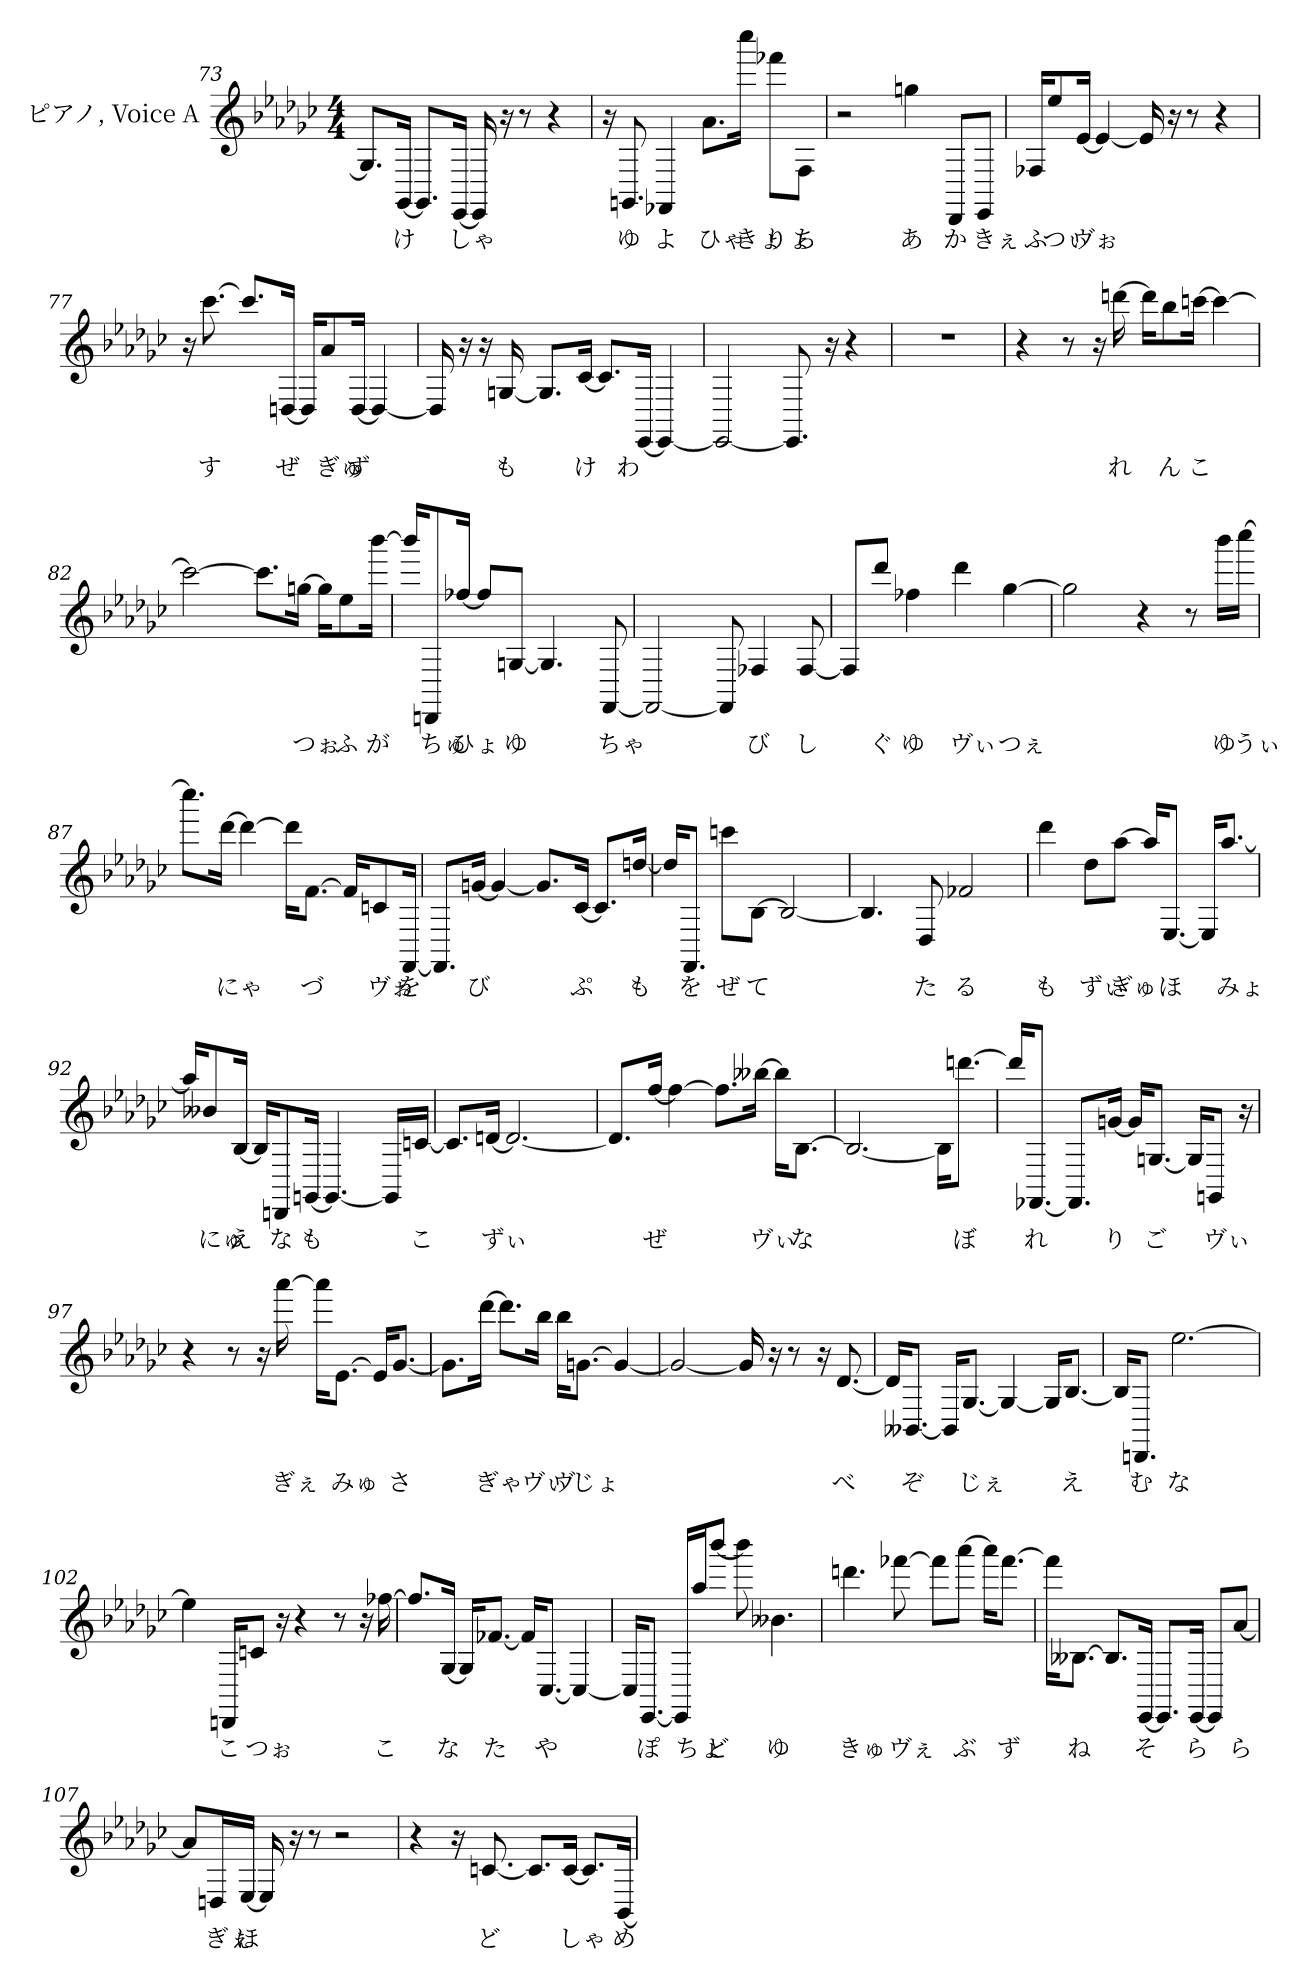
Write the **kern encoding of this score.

**kern	**text
*part1	*part1
*staff1	*staff1
*I"ピアノ, Voice A	*
*clefG2	*
*k[b-e-a-d-g-c-]	*
*M4/4	*
=73	=73
8.G/L]	.
!	!LO:LY:b
[16GG-/Jk	け
8.GG-/L]	.
!	!LO:LY:b
[16EE-/Jk	しゃ
16EE-/]	.
16r	.
8r	.
4r	.
=74	=74
16r	.
!	!LO:LY:b
8.GGn/	ゆ
!	!LO:LY:b
4FF-X/	よ
!	!LO:LY:b
8.a-\L	ひゃ
!	!LO:LY:b
16cccc-\Jk	きょ
!	!LO:LY:b
8fff-X\L	りょ
!	!LO:LY:b
8F\J	ち
!!LO:LB:g=z
=75	=75
2r	.
!	!LO:LY:b
4ggn\	あ
!	!LO:LY:b
8DD-/L	か
!	!LO:LY:b
8EE-/J	きぇ
=76	=76
!	!LO:LY:b
16F-X/KL	ふ
!	!LO:LY:b
8ee-/	つぃ
!	!LO:LY:b
[16e-/Jk	ヴぉ
4e-/_	.
16e-/]	.
16r	.
8r	.
4r	.
=77	=77
16r	.
!	!LO:LY:b
[8.ccc-\	す
8.ccc-/L]	.
!	!LO:LY:b
[16Dn/Jk	ぜ
16D/KL]	.
!	!LO:LY:b
8a-/	ぎゅ
!	!LO:LY:b
[16D/Jk	ず
4D/_	.
=78	=78
16D/]	.
16r	.
16r	.
!	!LO:LY:b
[16Gn/	も
8.G/L]	.
!	!LO:LY:b
[16c-/Jk	け
8.c-/L]	.
!	!LO:LY:b
[16EE-/Jk	わ
4EE-/_	.
!!LO:LB:g=z
=79	=79
2EE-/_	.
8.EE-/]	.
16r	.
4r	.
=80	=80
1r	.
=81	=81
4r	.
8r	.
16r	.
!	!LO:LY:b
[16dddn\	れ
16ddd\KL]	.
!	!LO:LY:b
8bb-\	ん
!	!LO:LY:b
[16cccn\Jk	こ
4ccc\_	.
=82	=82
2ccc\_	.
8.ccc\L]	.
!	!LO:LY:b
[16ggn\Jk	つぉ
16gg\KL]	.
!	!LO:LY:b
8ee-\	ふ
!	!LO:LY:b
[16bbb-\Jk	が
=83	=83
16bbb-/KL]	.
!	!LO:LY:b
8DDn/	ちゅ
!	!LO:LY:b
[16ff-X/Jk	ひょ
8ff-/L]	.
!	!LO:LY:b
[8Gn/J	ゆ
4.G/]	.
!	!LO:LY:b
[8FF/	ちゃ
!!LO:LB:g=z
=84	=84
2FF/_	.
8FF/]	.
!	!LO:LY:b
4F-X/	び
!	!LO:LY:b
[8F-/	し
=85	=85
8F-/L]	.
!	!LO:LY:b
8ddd-/J	ぐ
!	!LO:LY:b
4ff-X\	ゆ
!	!LO:LY:b
4ddd-\	ヴぃ
!	!LO:LY:b
[4gg-\	つぇ
=86	=86
2gg-\]	.
4r	.
8r	.
!	!LO:LY:b
16bbb-\LL	ゆ
!	!LO:LY:b
[16cccc-\JJ	うぃ
=87	=87
8.cccc-\L]	.
!	!LO:LY:b
[16ddd-\Jk	にゃ
4ddd-\_	.
16ddd-\KL]	.
!	!LO:LY:b
[8.f\J	づ
16f/KL]	.
!	!LO:LY:b
8cn/	ヴぉ
!	!LO:LY:b
[16FF/Jk	を
=88	=88
8.FF/L]	.
!	!LO:LY:b
[16gn/Jk	び
4g/_	.
8.g/L]	.
!	!LO:LY:b
[16c-/Jk	ぷ
8.c-/L]	.
!	!LO:LY:b
[16ddn/Jk	も
!!LO:LB:g=z
=89	=89
16dd/KL]	.
!	!LO:LY:b
8.FF/J	を
!	!LO:LY:b
8cccn\L	ぜ
!	!LO:LY:b
[8B-\J	て
2B-/_	.
=90	=90
4.B-/]	.
!	!LO:LY:b
8D-/	た
!	!LO:LY:b
2f-X/	る
=91	=91
!	!LO:LY:b
4ddd-\	も
!	!LO:LY:b
8dd-\L	ずぃ
!	!LO:LY:b
[8aa-\J	ぎゅ
16aa-/KL]	.
!	!LO:LY:b
[8.E-/J	ほ
16E-/KL]	.
!	!LO:LY:b
[8.aa-/J	みょ
=92	=92
16aa-/KL]	.
!	!LO:LY:b
8b--X/	にゅ
!	!LO:LY:b
[16B-/Jk	え
16B-/KL]	.
!	!LO:LY:b
8DDn/	な
!	!LO:LY:b
[16GGn/Jk	も
4.GG/_	.
16GG/LL]	.
!	!LO:LY:b
[16cn/JJ	こ
=93	=93
8.c/L]	.
!	!LO:LY:b
[16dn/Jk	ずぃ
2.d/_	.
!!LO:LB:g=z
=94	=94
8.d/L]	.
!	!LO:LY:b
[16ff/Jk	ぜ
4ff\_	.
8.ff\L]	.
!	!LO:LY:b
[16bb--X\Jk	ヴぃ
16bb--\KL]	.
!	!LO:LY:b
[8.B-\J	な
=95	=95
2.B-/_	.
16B-\KL]	.
!	!LO:LY:b
[8.dddn\J	ぼ
=96	=96
16ddd/KL]	.
!	!LO:LY:b
[8.FF-X/J	れ
8.FF-/L]	.
!	!LO:LY:b
[16gn/Jk	り
16g/KL]	.
!	!LO:LY:b
[8.Gn/J	ご
16G/KL]	.
!	!LO:LY:b
8GGn/J	ヴぃ
16r	.
=97	=97
4r	.
8r	.
16r	.
!	!LO:LY:b
[16aaa-\	ぎぇ
16aaa-\KL]	.
!	!LO:LY:b
[8.e-\J	みゅ
16e-/KL]	.
!	!LO:LY:b
[8.g-/J	さ
!!LO:PB:g=z
=98	=98
8.g-\L]	.
!	!LO:LY:b
[16ddd-\Jk	ぎゃ
8.ddd-\L]	.
!	!LO:LY:b
16bb-\Jk	ヴぃ
!	!LO:LY:b
16bb-\KL	ヴ
!	!LO:LY:b
[8.gn\J	じょ
4g/_	.
=99	=99
2g/_	.
16g/]	.
16r	.
8r	.
16r	.
!	!LO:LY:b
[8.d-/	べ
=100	=100
16d-/KL]	.
!	!LO:LY:b
[8.BB--X/J	ぞ
16BB--/KL]	.
!	!LO:LY:b
[8.G-/J	じぇ
4G-/_	.
16G-/KL]	.
!	!LO:LY:b
[8.B-/J	え
=101	=101
16B-/KL]	.
!	!LO:LY:b
8.DDn/J	む
!	!LO:LY:b
[2.ee-\	な
=102	=102
4ee-\]	.
!	!LO:LY:b
16DDn/KL	こ
!	!LO:LY:b
8cn/J	つぉ
16r	.
4r	.
8r	.
16r	.
!	!LO:LY:b
[16ff-X\	こ
!!LO:LB:g=z
=103	=103
8.ff-/L]	.
!	!LO:LY:b
[16G-/Jk	な
16G-/KL]	.
!	!LO:LY:b
[8.f-X/J	た
16f-/KL]	.
!	!LO:LY:b
[8.C-/J	や
4C-/_	.
=104	=104
16C-/KL]	.
!	!LO:LY:b
[8.EE-/J	ぽ
16EE-/LL]	.
!	!LO:LY:b
16aa-/J	ちょ
!	!LO:LY:b
[8bbb-/J	ど
8bbb-\]	.
!	!LO:LY:b
4.b--X\	ゆ
=105	=105
!	!LO:LY:b
4.dddn\	きゅ
!	!LO:LY:b
[8fff-X\	ヴぇ
8fff-\L]	.
!	!LO:LY:b
[8aaa-\J	ぶ
16aaa-\KL]	.
!	!LO:LY:b
[8.fff-\J	ず
=106	=106
16fff-\KL]	.
!	!LO:LY:b
[8.B--X\J	ね
8.B--/L]	.
!	!LO:LY:b
[16EE-/Jk	そ
8.EE-/L]	.
!	!LO:LY:b
[16EE-/Jk	ら
8EE-/L]	.
!	!LO:LY:b
[8a-/J	ら
!!LO:LB:g=z
=107	=107
8a-/L]	.
!	!LO:LY:b
16Dn/L	ぎぇ
!	!LO:LY:b
[16E-/JJ	ほ
16E-/]	.
16r	.
8r	.
2r	.
=108	=108
4r	.
16r	.
!	!LO:LY:b
[8.cn/	ど
8.c/L]	.
!	!LO:LY:b
[16c/Jk	しゃ
8.c/L]	.
!	!LO:LY:b
[16BB-/Jk	め
=	=
*-	*-
